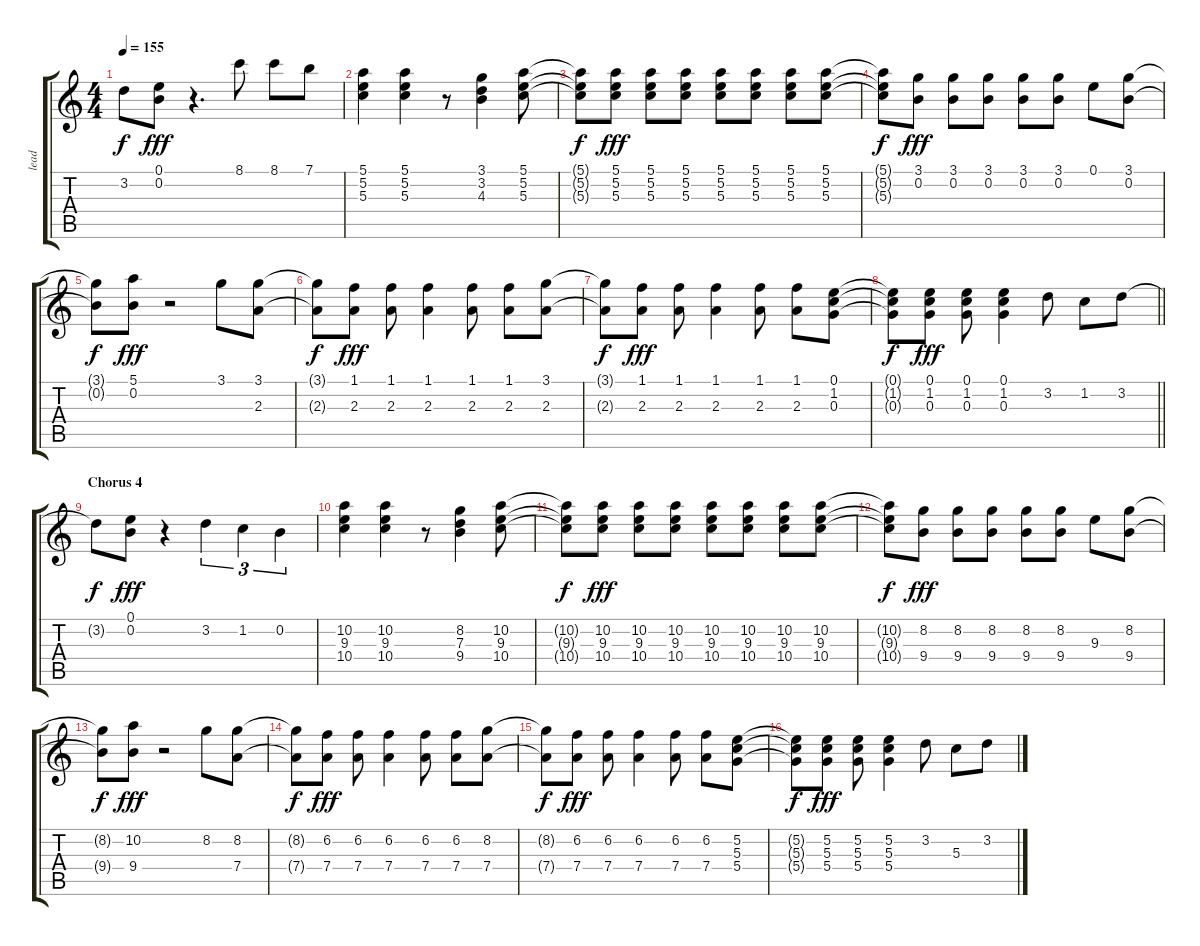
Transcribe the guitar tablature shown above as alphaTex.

\track ("lead" "lead") {instrument distortionguitar}
\staff {score tabs}
\tuning (E4 B3 G3 D3 A2 E2) {hide}
\ts (4 4)
\tempo 155
\clef g2
\ks c
3.2{t}.8{dy f} (0.1 0.2).8{dy fff} r.4{d} 8.1.8 8.1.8 7.1.8 |
(5.1 5.2 5.3).4 (5.1 5.2 5.3).4 r.8 (3.1 3.2 4.3).4 (5.1 5.2 5.3).8 |
(5.1{t} 5.2{t} 5.3{t}).8{dy f} (5.1 5.2 5.3).8{dy fff} (5.1 5.2 5.3).8 (5.1 5.2 5.3).8 (5.1 5.2 5.3).8 (5.1 5.2 5.3).8 (5.1 5.2 5.3).8 (5.1 5.2 5.3).8 |
(5.1{t} 5.2{t} 5.3{t}).8{dy f} (3.1 0.2).8{dy fff} (3.1 0.2).8 (3.1 0.2).8 (3.1 0.2).8 (3.1 0.2).8 0.1.8 (3.1 0.2).8 |
(3.1{t} 0.2{t}).8{dy f} (5.1 0.2).8{dy fff} r.2 3.1.8 (3.1 2.3).8 |
(3.1{t} 2.3{t}).8{dy f} (1.1 2.3).8{dy fff} (1.1 2.3).8 (1.1 2.3).4 (1.1 2.3).8 (1.1 2.3).8 (3.1 2.3).8 |
(3.1{t} 2.3{t}).8{dy f} (1.1 2.3).8{dy fff} (1.1 2.3).8 (1.1 2.3).4 (1.1 2.3).8 (1.1 2.3).8 (0.1 1.2 0.3).8 |
\barLineRight lightlight
(0.1{t} 1.2{t} 0.3{t}).8{dy f} (0.1 1.2 0.3).8{dy fff} (0.1 1.2 0.3).8 (0.1 1.2 0.3).4 3.2.8 1.2.8 3.2.8 |
\section ("" "Chorus 4")
3.2{t}.8{dy f} (0.1 0.2).8{dy fff} r.4 3.2.4{tu (3 2)} 1.2.4{tu (3 2)} 0.2.4{tu (3 2)} |
(10.2 9.3 10.4).4 (10.2 9.3 10.4).4 r.8 (8.2 7.3 9.4).4 (10.2 9.3 10.4).8 |
(10.2{t} 9.3{t} 10.4{t}).8{dy f} (10.2 9.3 10.4).8{dy fff} (10.2 9.3 10.4).8 (10.2 9.3 10.4).8 (10.2 9.3 10.4).8 (10.2 9.3 10.4).8 (10.2 9.3 10.4).8 (10.2 9.3 10.4).8 |
(10.2{t} 9.3{t} 10.4{t}).8{dy f} (8.2 9.4).8{dy fff} (8.2 9.4).8 (8.2 9.4).8 (8.2 9.4).8 (8.2 9.4).8 9.3.8 (8.2 9.4).8 |
(8.2{t} 9.4{t}).8{dy f} (10.2 9.4).8{dy fff} r.2 8.2.8 (8.2 7.4).8 |
(8.2{t} 7.4{t}).8{dy f} (6.2 7.4).8{dy fff} (6.2 7.4).8 (6.2 7.4).4 (6.2 7.4).8 (6.2 7.4).8 (8.2 7.4).8 |
(8.2{t} 7.4{t}).8{dy f} (6.2 7.4).8{dy fff} (6.2 7.4).8 (6.2 7.4).4 (6.2 7.4).8 (6.2 7.4).8 (5.2 5.3 5.4).8 |
(5.2{t} 5.3{t} 5.4{t}).8{dy f} (5.2 5.3 5.4).8{dy fff} (5.2 5.3 5.4).8 (5.2 5.3 5.4).4 3.2.8 5.3.8 3.2.8
